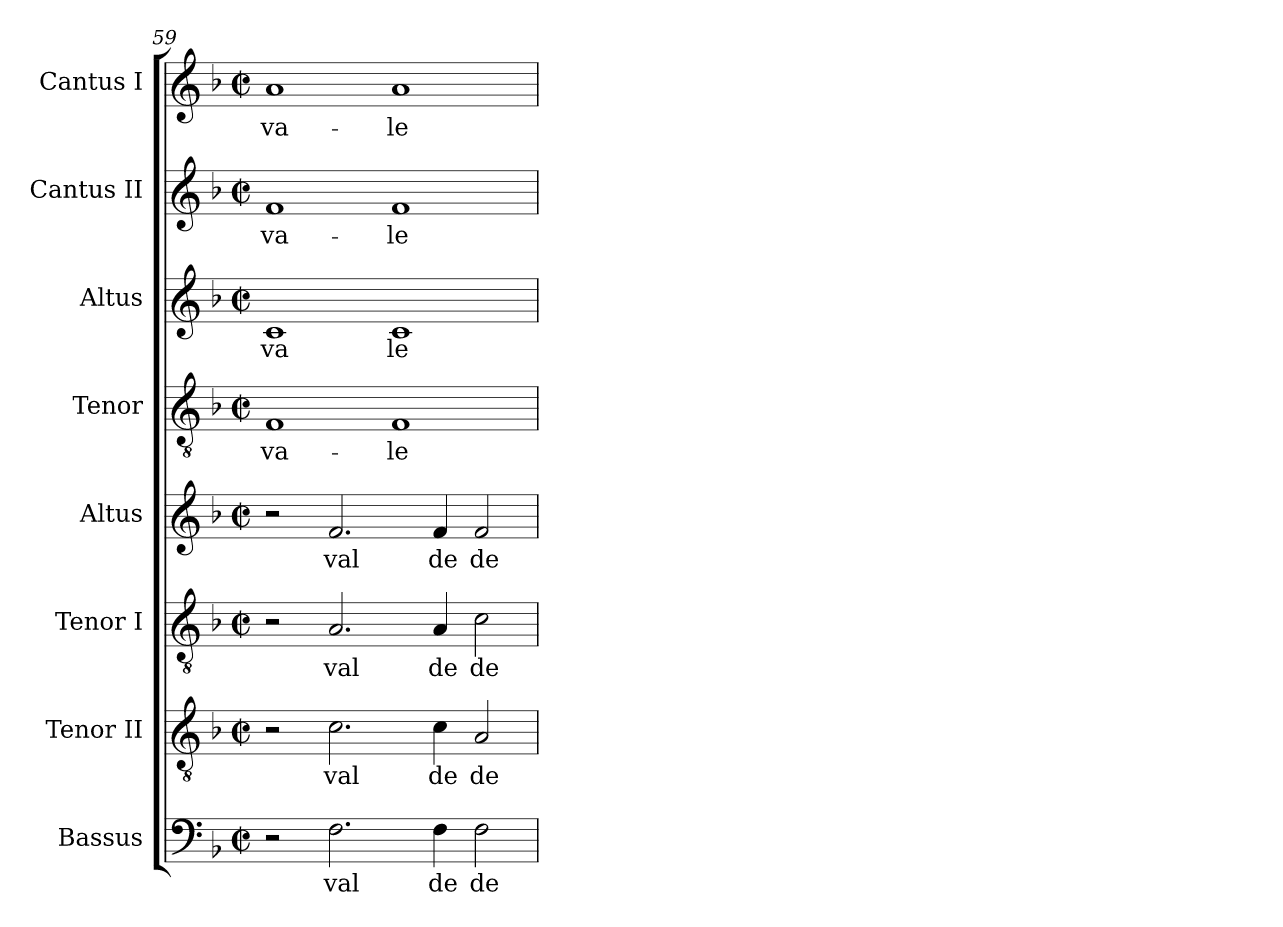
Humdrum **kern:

**kern	**text	**kern	**text	**kern	**text	**kern	**text	**kern	**text	**kern	**text	**kern	**text	**kern	**text
*part8	*part8	*part7	*part7	*part6	*part6	*part5	*part5	*part4	*part4	*part3	*part3	*part2	*part2	*part1	*part1
*staff8	*staff8	*staff7	*staff7	*staff6	*staff6	*staff5	*staff5	*staff4	*staff4	*staff3	*staff3	*staff2	*staff2	*staff1	*staff1
*I"Bassus	*	*I"Tenor II	*	*I"Tenor I	*	*I"Altus	*	*I"Tenor	*	*I"Altus	*	*I"Cantus II	*	*I"Cantus I	*
*clefF4	*	*clefGv2	*	*clefGv2	*	*clefG2	*	*clefGv2	*	*clefG2	*	*clefG2	*	*clefG2	*
*k[b-]	*	*k[b-]	*	*k[b-]	*	*k[b-]	*	*k[b-]	*	*k[b-]	*	*k[b-]	*	*k[b-]	*
*F:	*	*F:	*	*F:	*	*F:	*	*F:	*	*F:	*	*F:	*	*F:	*
*M2/2	*	*M2/2	*	*M2/2	*	*M2/2	*	*M2/2	*	*M2/2	*	*M2/2	*	*M2/2	*
*met(c|)	*	*met(c|)	*	*met(c|)	*	*met(c|)	*	*met(c|)	*	*met(c|)	*	*met(c|)	*	*met(c|)	*
=59	=59	=59	=59	=59	=59	=59	=59	=59	=59	=59	=59	=59	=59	=59	=59
!	!	!	!	!	!	!	!	!	!LO:LY:b:cj	!	!LO:LY:b:cj	!	!LO:LY:b:cj	!	!LO:LY:b:cj
2r	.	2r	.	2r	.	2r	.	1F	va-	1c	va	1f	va-	1a	va-
!	!LO:LY:b:cj	!	!LO:LY:b:cj	!	!LO:LY:b:cj	!	!LO:LY:b:cj	!	!	!	!	!	!	!	!
2.F\	val	2.c\	val	2.A/	val	2.f/	val	.	.	.	.	.	.	.	.
!	!	!	!	!	!	!	!	!	!LO:LY:b:cj	!	!LO:LY:b:cj	!	!LO:LY:b:cj	!	!LO:LY:b:cj
.	.	.	.	.	.	.	.	1F	-le	1c	le	1f	-le	1a	-le
!	!LO:LY:b:cj	!	!LO:LY:b:cj	!	!LO:LY:b:cj	!	!LO:LY:b:cj	!	!	!	!	!	!	!	!
4F\	de	4c\	de	4A/	de	4f/	de	.	.	.	.	.	.	.	.
!	!LO:LY:b:cj	!	!LO:LY:b:cj	!	!LO:LY:b:cj	!	!LO:LY:b:cj	!	!	!	!	!	!	!	!
2F\	de	2A/	de	2c\	de	2f/	de	.	.	.	.	.	.	.	.
=	=	=	=	=	=	=	=	=	=	=	=	=	=	=	=
*-	*-	*-	*-	*-	*-	*-	*-	*-	*-	*-	*-	*-	*-	*-	*-
